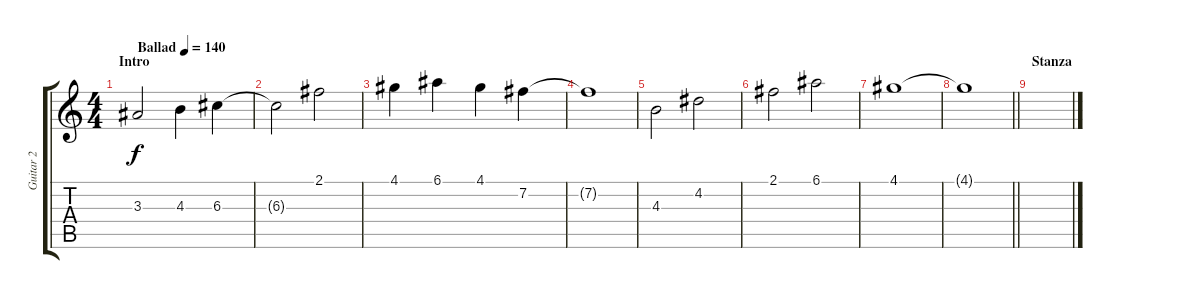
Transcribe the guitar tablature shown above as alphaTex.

\track ("Guitar 2" "Guitar 2") {instrument electricguitarclean}
\staff {score tabs}
\tuning (E4 B3 G3 D3 A2 E2) {hide}
\ts (4 4)
\section ("" "Intro")
\tempo (140 "Ballad")
\clef g2
\ks c
3.3.2{dy f instrument electricguitarclean} 4.3.4 6.3.4 |
6.3{t}.2 2.1.2 |
4.1.4 6.1.4 4.1.4 7.2.4 |
7.2{t}.1 |
4.3.2 4.2.2 |
2.1.2 6.1.2 |
4.1.1 |
\barLineRight lightlight
4.1{t}.1 |
\section ("" "Stanza")
